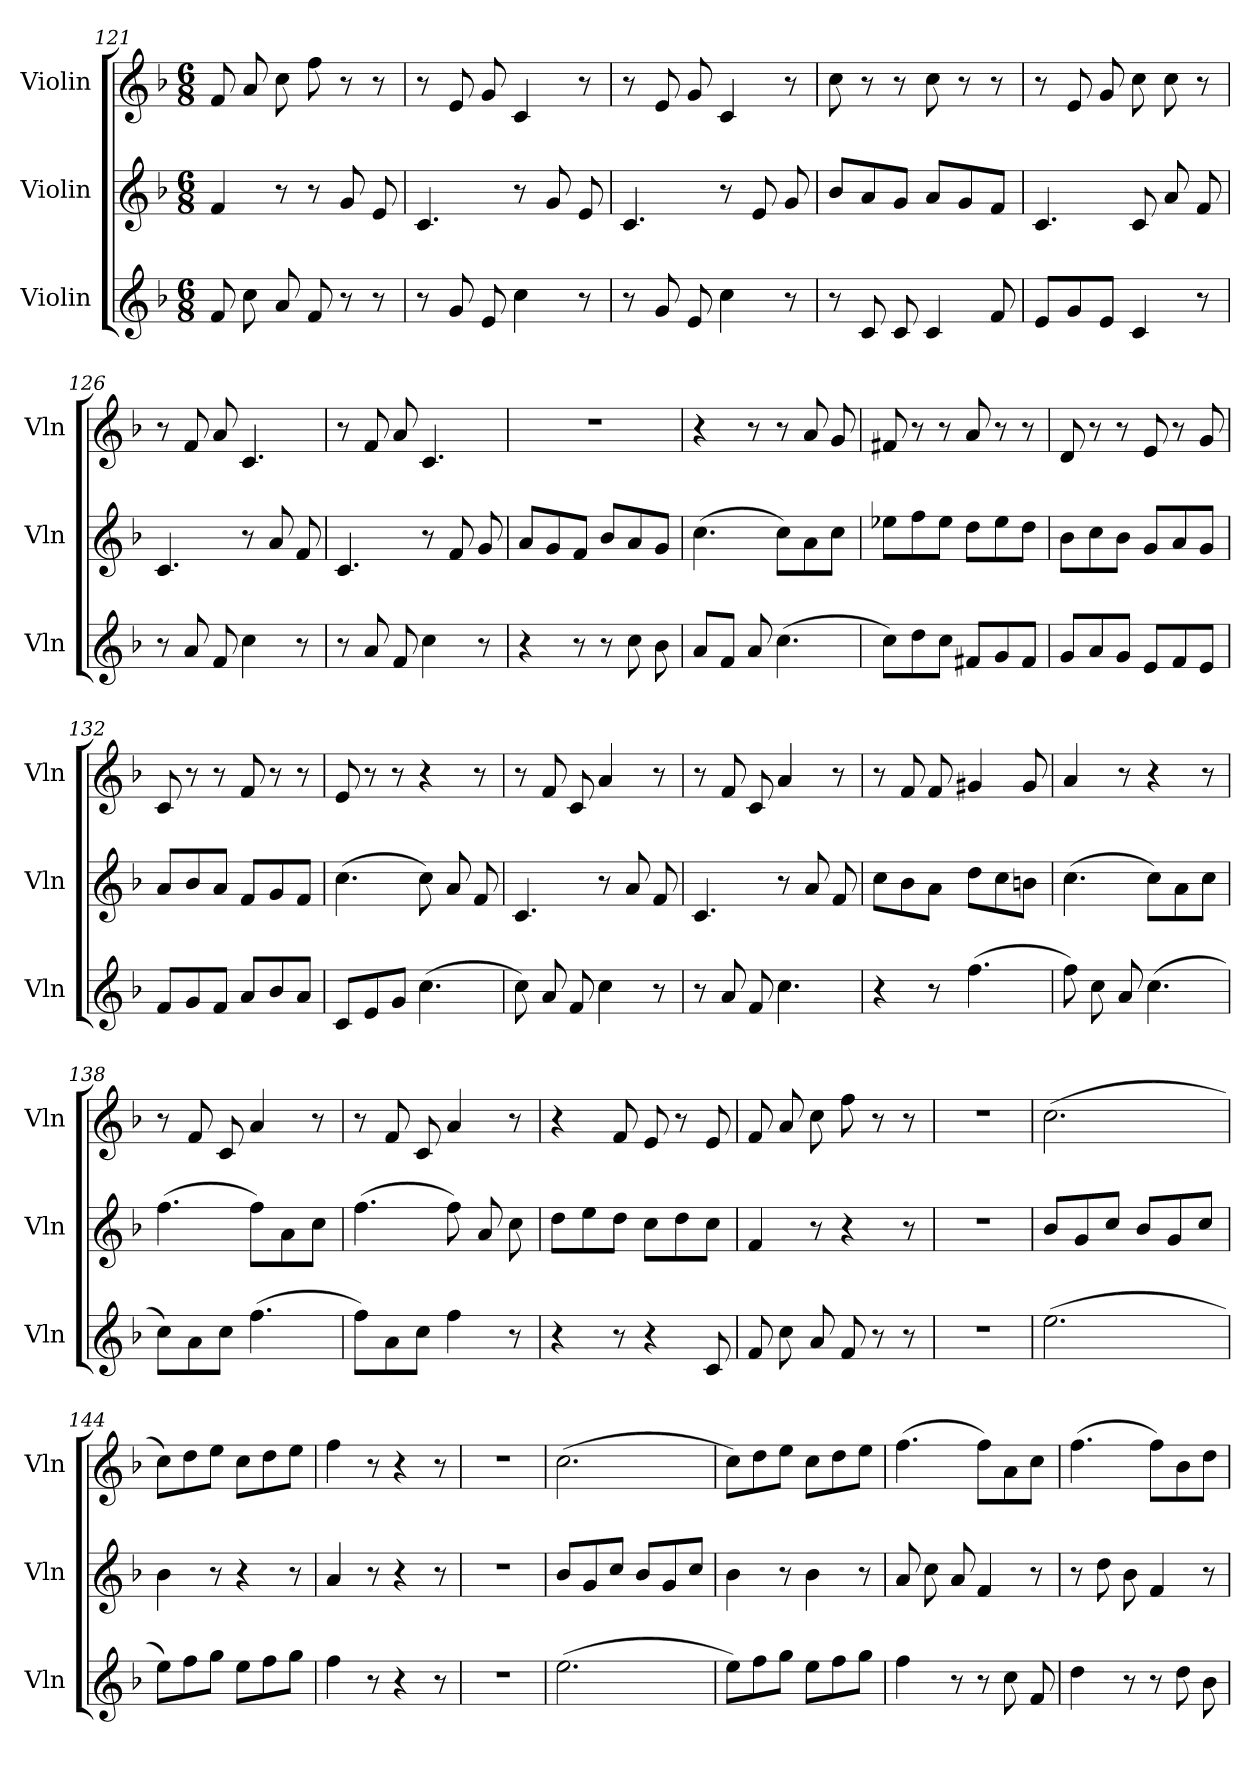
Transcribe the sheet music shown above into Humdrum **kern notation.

**kern	**kern	**kern
*part3	*part2	*part1
*staff3	*staff2	*staff1
*I"Violin	*I"Violin	*I"Violin
*I'Vln	*I'Vln	*I'Vln
*clefG2	*clefG2	*clefG2
*k[b-]	*k[b-]	*k[b-]
*M6/8	*M6/8	*M6/8
=121	=121	=121
8f/	4f/	8f/
8cc\	.	8a/
8a/	8r	8cc\
8f/	8r	8ff\
8r	8g/	8r
8r	8e/	8r
=122	=122	=122
8r	4.c/	8r
8g/	.	8e/
8e/	.	8g/
4cc\	8r	4c/
.	8g/	.
8r	8e/	8r
!!LO:LB:g=z
=123	=123	=123
8r	4.c/	8r
8g/	.	8e/
8e/	.	8g/
4cc\	8r	4c/
.	8e/	.
8r	8g/	8r
=124	=124	=124
8r	8b-/L	8cc\
8c/	8a/	8r
8c/	8g/J	8r
4c/	8a/L	8cc\
.	8g/	8r
8f/	8f/J	8r
=125	=125	=125
8e/L	4.c/	8r
8g/	.	8e/
8e/J	.	8g/
4c/	8c/	8cc\
.	8a/	8cc\
8r	8f/	8r
=126	=126	=126
8r	4.c/	8r
8a/	.	8f/
8f/	.	8a/
4cc\	8r	4.c/
.	8a/	.
8r	8f/	.
=127	=127	=127
8r	4.c/	8r
8a/	.	8f/
8f/	.	8a/
4cc\	8r	4.c/
.	8f/	.
8r	8g/	.
!!LO:LB:g=z
=128	=128	=128
4r	8a/L	2.r
.	8g/	.
8r	8f/J	.
8r	8b-/L	.
8cc\	8a/	.
8b-\	8g/J	.
=129	=129	=129
8a/L	(>4.cc\	4r
8f/J	.	.
8a/	.	8r
(>4.cc\	8cc\L)	8r
.	8a\	8a/
.	8cc\J	8g/
=130	=130	=130
8cc\L)	8ee-X\L	8f#X/
8dd\	8ff\	8r
8cc\J	8ee-\J	8r
8f#X/L	8dd\L	8a/
8g/	8ee-\	8r
8f#/J	8dd\J	8r
=131	=131	=131
8g/L	8b-\L	8d/
8a/	8cc\	8r
8g/J	8b-\J	8r
8e/L	8g/L	8e/
8f/	8a/	8r
8e/J	8g/J	8g/
=132	=132	=132
8f/L	8a/L	8c/
8g/	8b-/	8r
8f/J	8a/J	8r
8a/L	8f/L	8f/
8b-/	8g/	8r
8a/J	8f/J	8r
!!LO:PB:g=z
=133	=133	=133
8c/L	(>4.cc\	8e/
8e/	.	8r
8g/J	.	8r
(>4.cc\	8cc\)	4r
.	8a/	.
.	8f/	8r
=134	=134	=134
8cc\)	4.c/	8r
8a/	.	8f/
8f/	.	8c/
4cc\	8r	4a/
.	8a/	.
8r	8f/	8r
=135	=135	=135
8r	4.c/	8r
8a/	.	8f/
8f/	.	8c/
4.cc\	8r	4a/
.	8a/	.
.	8f/	8r
=136	=136	=136
4r	8cc\L	8r
.	8b-\	8f/
8r	8a\J	8f/
(>4.ff\	8dd\L	4g#X/
.	8cc\	.
.	8bn\J	8g#/
=137	=137	=137
8ff\)	(>4.cc\	4a/
8cc\	.	.
8a/	.	8r
(>4.cc\	8cc\L)	4r
.	8a\	.
.	8cc\J	8r
!!LO:LB:g=z
=138	=138	=138
8cc\L)	(>4.ff\	8r
8a\	.	8f/
8cc\J	.	8c/
(>4.ff\	8ff\L)	4a/
.	8a\	.
.	8cc\J	8r
=139	=139	=139
8ff\L)	(>4.ff\	8r
8a\	.	8f/
8cc\J	.	8c/
4ff\	8ff\)	4a/
.	8a/	.
8r	8cc\	8r
=140	=140	=140
4r	8dd\L	4r
.	8ee\	.
8r	8dd\J	8f/
4r	8cc\L	8e/
.	8dd\	8r
8c/	8cc\J	8e/
=141	=141	=141
8f/	4f/	8f/
8cc\	.	8a/
8a/	8r	8cc\
8f/	4r	8ff\
8r	.	8r
8r	8r	8r
=142	=142	=142
2.r	2.r	2.r
=143	=143	=143
(>2.ee\	8b-/L	(>2.cc\
.	8g/	.
.	8cc/J	.
.	8b-/L	.
.	8g/	.
.	8cc/J	.
!!LO:LB:g=z
=144	=144	=144
8ee\L)	4b-\	8cc\L)
8ff\	.	8dd\
8gg\J	8r	8ee\J
8ee\L	4r	8cc\L
8ff\	.	8dd\
8gg\J	8r	8ee\J
=145	=145	=145
4ff\	4a/	4ff\
8r	8r	8r
4r	4r	4r
8r	8r	8r
=146	=146	=146
2.r	2.r	2.r
=147	=147	=147
(>2.ee\	8b-/L	(>2.cc\
.	8g/	.
.	8cc/J	.
.	8b-/L	.
.	8g/	.
.	8cc/J	.
=148	=148	=148
8ee\L)	4b-\	8cc\L)
8ff\	.	8dd\
8gg\J	8r	8ee\J
8ee\L	4b-\	8cc\L
8ff\	.	8dd\
8gg\J	8r	8ee\J
=149	=149	=149
4ff\	8a/	(>4.ff\
.	8cc\	.
8r	8a/	.
8r	4f/	8ff\L)
8cc\	.	8a\
8f/	8r	8cc\J
=150	=150	=150
4dd\	8r	(>4.ff\
.	8dd\	.
8r	8b-\	.
8r	4f/	8ff\L)
8dd\	.	8b-\
8b-\	8r	8dd\J
=	=	=
*-	*-	*-
